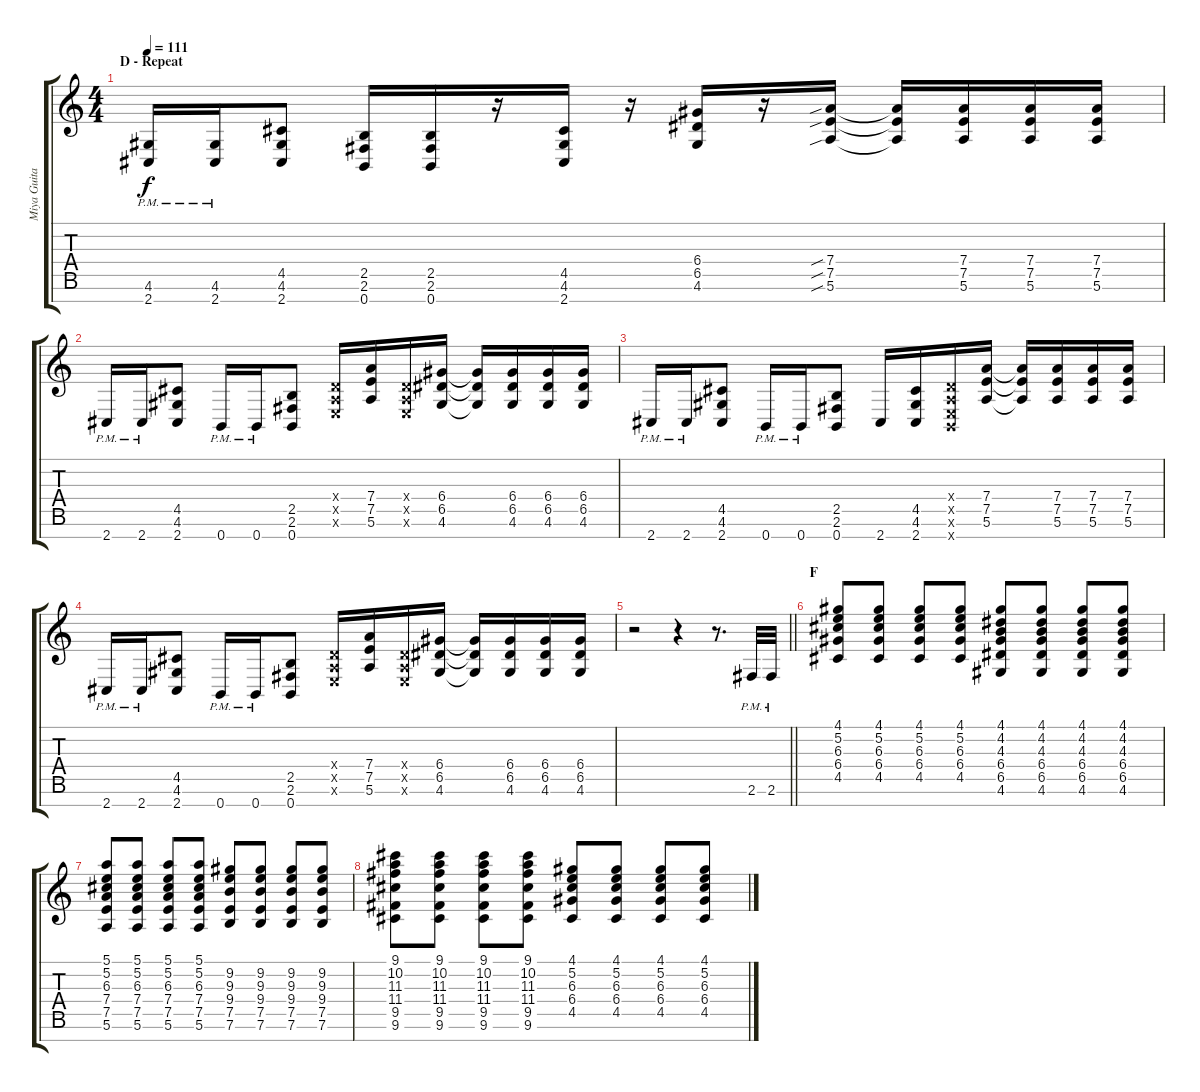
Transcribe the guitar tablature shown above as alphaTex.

\track ("Miya Guitar I" "Miya Guita") {instrument distortionguitar}
\staff {score tabs}
\tuning (E4 B3 G3 D3 A2 E2 B1) {hide}
\ts (4 4)
\section ("" "D - Repeat ")
\tempo 111
\clef g2
\ks c
(4.6{pm} 2.7{pm}).16{dy f} (4.6{pm} 2.7{pm}).16 (4.5 4.6 2.7).8 (2.5 2.6 0.7).16 (2.5 2.6 0.7).16 r.16 (4.5 4.6 2.7).16 r.16 (6.4 6.5 4.6).16 r.16 (7.4{sib} 7.5{sib} 5.6{sib}).16 (7.4{t} 7.5{t} 5.6{t}).16 (7.4 7.5 5.6).16 (7.4 7.5 5.6).16 (7.4 7.5 5.6).16 |
2.7{pm}.16 2.7{pm}.16 (4.5 4.6 2.7).8 0.7{pm}.16 0.7{pm}.16 (2.5 2.6 0.7).8 (0.4{x} 0.5{x} 0.6{x}).16 (7.4 7.5 5.6).16 (0.4{x} 0.5{x} 0.6{x}).16 (6.4 6.5 4.6).16 (6.4{t} 6.5{t} 4.6{t}).16 (6.4 6.5 4.6).16 (6.4 6.5 4.6).16 (6.4 6.5 4.6).16 |
2.7{pm}.16 2.7{pm}.16 (4.5 4.6 2.7).8 0.7{pm}.16 0.7{pm}.16 (2.5 2.6 0.7).8 2.7.16 (4.5 4.6 2.7).16 (0.4{x} 0.5{x} 0.6{x} 0.7{x}).16 (7.4 7.5 5.6).16 (7.4{t} 7.5{t} 5.6{t}).16 (7.4 7.5 5.6).16 (7.4 7.5 5.6).16 (7.4 7.5 5.6).16 |
2.7{pm}.16 2.7{pm}.16 (4.5 4.6 2.7).8 0.7{pm}.16 0.7{pm}.16 (2.5 2.6 0.7).8 (0.4{x} 0.5{x} 0.6{x}).16 (7.4 7.5 5.6).16 (0.4{x} 0.5{x} 0.6{x}).16 (6.4 6.5 4.6).16 (6.4{t} 6.5{t} 4.6{t}).16 (6.4 6.5 4.6).16 (6.4 6.5 4.6).16 (6.4 6.5 4.6).16 |
\barLineRight lightlight
r.2 r.4 r.8{d} 2.6{pm}.32 2.6{pm}.32 |
\section ("" "F")
(4.1 5.2 6.3 6.4 4.5).8 (4.1 5.2 6.3 6.4 4.5).8 (4.1 5.2 6.3 6.4 4.5).8 (4.1 5.2 6.3 6.4 4.5).8 (4.1 4.2 4.3 6.4 6.5 4.6).8 (4.1 4.2 4.3 6.4 6.5 4.6).8 (4.1 4.2 4.3 6.4 6.5 4.6).8 (4.1 4.2 4.3 6.4 6.5 4.6).8 |
(5.1 5.2 6.3 7.4 7.5 5.6).8 (5.1 5.2 6.3 7.4 7.5 5.6).8 (5.1 5.2 6.3 7.4 7.5 5.6).8 (5.1 5.2 6.3 7.4 7.5 5.6).8 (9.2 9.3 9.4 7.5 7.6).8 (9.2 9.3 9.4 7.5 7.6).8 (9.2 9.3 9.4 7.5 7.6).8 (9.2 9.3 9.4 7.5 7.6).8 |
(9.1 10.2 11.3 11.4 9.5 9.6).8 (9.1 10.2 11.3 11.4 9.5 9.6).8 (9.1 10.2 11.3 11.4 9.5 9.6).8 (9.1 10.2 11.3 11.4 9.5 9.6).8 (4.1 5.2 6.3 6.4 4.5).8 (4.1 5.2 6.3 6.4 4.5).8 (4.1 5.2 6.3 6.4 4.5).8 (4.1 5.2 6.3 6.4 4.5).8
